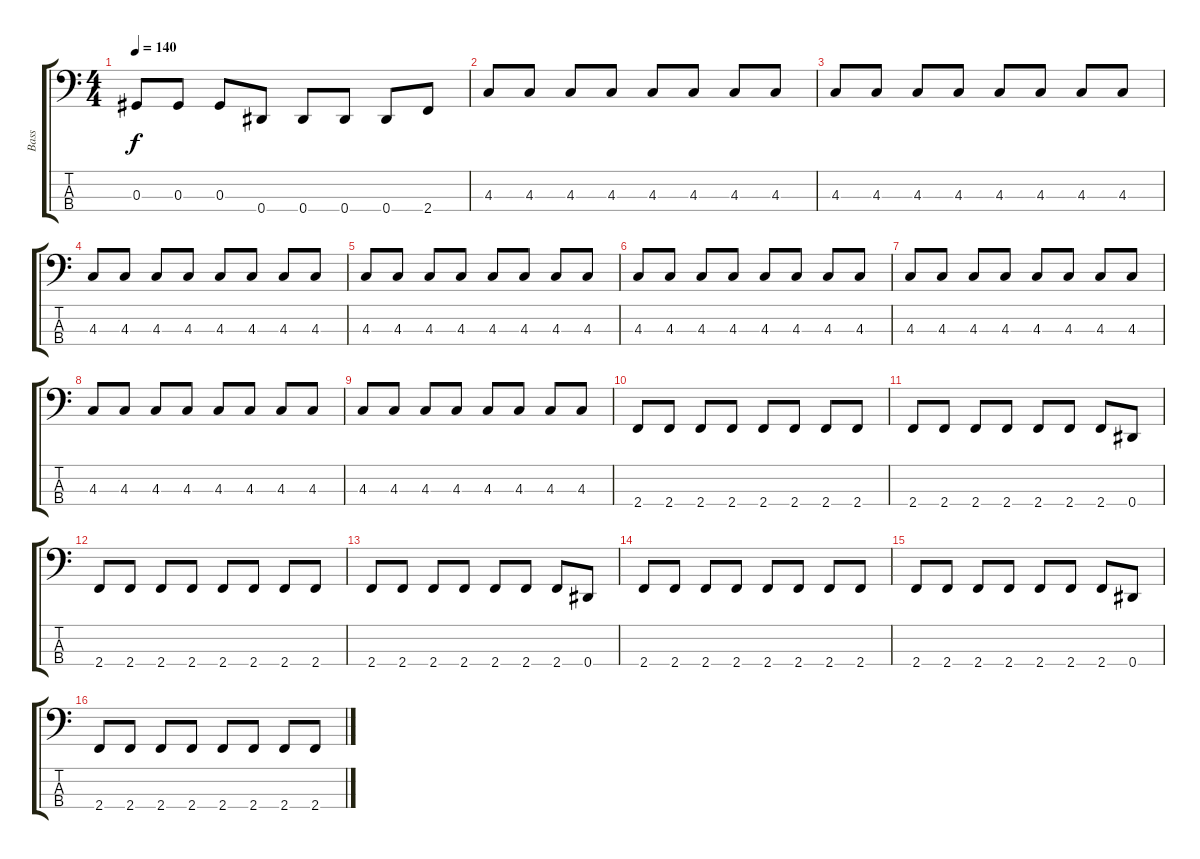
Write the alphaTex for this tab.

\track ("Bass" "Bass") {instrument electricbassfinger}
\staff {score tabs}
\tuning (Gb2 Db2 Ab1 Eb1) {hide}
\ts (4 4)
\tempo 140
\clef f4
\ks c
0.3.8{dy f} 0.3.8 0.3.8 0.4.8 0.4.8 0.4.8 0.4.8 2.4.8 |
4.3.8 4.3.8 4.3.8 4.3.8 4.3.8 4.3.8 4.3.8 4.3.8 |
4.3.8 4.3.8 4.3.8 4.3.8 4.3.8 4.3.8 4.3.8 4.3.8 |
4.3.8 4.3.8 4.3.8 4.3.8 4.3.8 4.3.8 4.3.8 4.3.8 |
4.3.8 4.3.8 4.3.8 4.3.8 4.3.8 4.3.8 4.3.8 4.3.8 |
4.3.8 4.3.8 4.3.8 4.3.8 4.3.8 4.3.8 4.3.8 4.3.8 |
4.3.8 4.3.8 4.3.8 4.3.8 4.3.8 4.3.8 4.3.8 4.3.8 |
4.3.8 4.3.8 4.3.8 4.3.8 4.3.8 4.3.8 4.3.8 4.3.8 |
4.3.8 4.3.8 4.3.8 4.3.8 4.3.8 4.3.8 4.3.8 4.3.8 |
2.4.8 2.4.8 2.4.8 2.4.8 2.4.8 2.4.8 2.4.8 2.4.8 |
2.4.8 2.4.8 2.4.8 2.4.8 2.4.8 2.4.8 2.4.8 0.4.8 |
2.4.8 2.4.8 2.4.8 2.4.8 2.4.8 2.4.8 2.4.8 2.4.8 |
2.4.8 2.4.8 2.4.8 2.4.8 2.4.8 2.4.8 2.4.8 0.4.8 |
2.4.8 2.4.8 2.4.8 2.4.8 2.4.8 2.4.8 2.4.8 2.4.8 |
2.4.8 2.4.8 2.4.8 2.4.8 2.4.8 2.4.8 2.4.8 0.4.8 |
2.4.8 2.4.8 2.4.8 2.4.8 2.4.8 2.4.8 2.4.8 2.4.8
